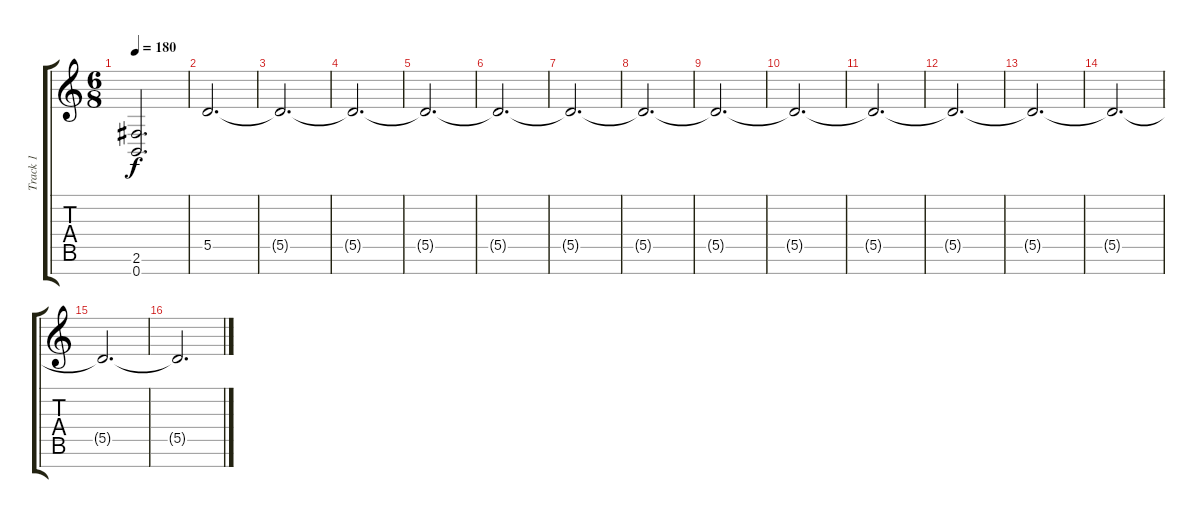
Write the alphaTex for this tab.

\track ("Track 1" "Track 1") {instrument distortionguitar}
\staff {score tabs}
\tuning (E4 B3 G3 D3 A2 E2 B1) {hide}
\ts (6 8)
\tempo 180
\clef g2
\ks c
(2.6{t} 0.7{t}).2{d dy f} |
5.5.2{d} |
5.5{t}.2{d} |
5.5{t}.2{d} |
5.5{t}.2{d} |
5.5{t}.2{d} |
5.5{t}.2{d} |
5.5{t}.2{d} |
5.5{t}.2{d} |
5.5{t}.2{d} |
5.5{t}.2{d} |
5.5{t}.2{d} |
5.5{t}.2{d} |
5.5{t}.2{d} |
5.5{t}.2{d} |
5.5{t}.2{d}
